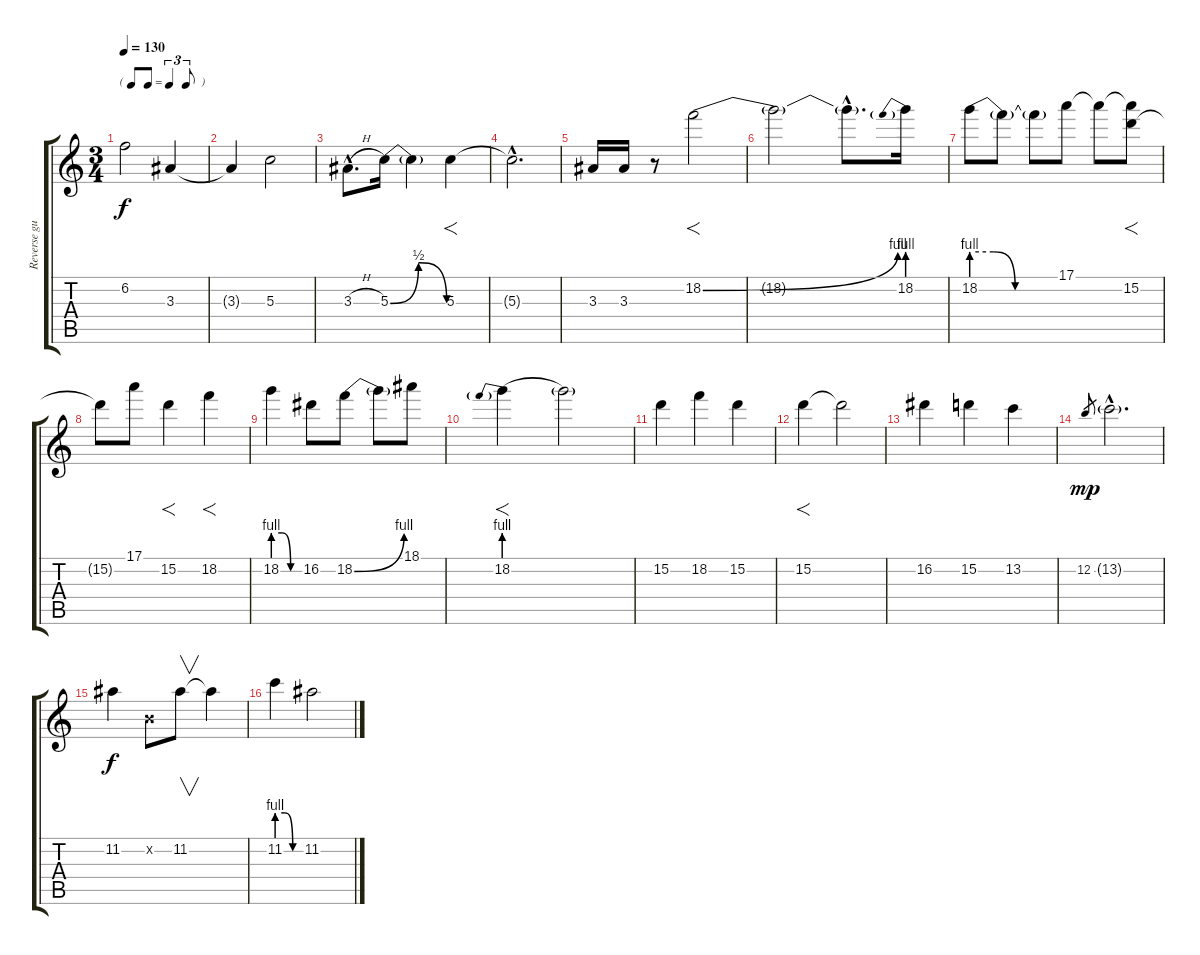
\track ("Reverse guitar" "Reverse gu") {instrument distortionguitar}
\staff {score tabs}
\tuning (E4 B3 G3 D3 A2 E2) {hide}
\ts (3 4)
\tf triplet8th
\tempo 130
\clef g2
\ks c
6.2.2{dy f} 3.3.4 |
3.3{t}.4 5.3.2 |
3.3{h hac}.8{d} 5.3{be (bendrelease 0 0 15 2 45 2 60 0)}.16 5.3{t}.4 5.3.4{f} |
5.3{hac t}.2{d} |
3.3.16 3.3.16 r.8 18.2{be (bend 0 0 60 4)}.2{f} |
18.2{t}.2 18.2{hac t}.8{d} 18.2{be (prebend 0 4 60 4)}.16 |
18.2{be (custom 0 4 15 4 30 0 60 0)}.8 18.2{t}.8 18.2{t}.8 17.1.8 17.1{t}.8 (17.1{t} 15.2).8{f} |
15.2{t}.8 17.1.8 15.2.4{f} 18.2.4{f} |
18.2{be (custom 0 4 20 4 40 0 60 0)}.4 16.2.8 18.2{be (bend 0 0 60 4)}.8 18.2{t}.8 18.1.8 |
18.2{be (prebend 0 4 60 4)}.4{f} 18.2{t}.2 |
15.2.4 18.2.4 15.2.4 |
15.2.4{f} 15.2{t}.2 |
16.2.4 15.2.4 13.2.4 |
12.2.8{gr dy mp} 13.2{g hac}.2{d} |
11.2.4{dy f} 0.2{x}.8 11.2.8{v} 11.2{t}.4 |
11.2{be (custom 0 4 20 4 40 0 60 0)}.4 11.2.2
